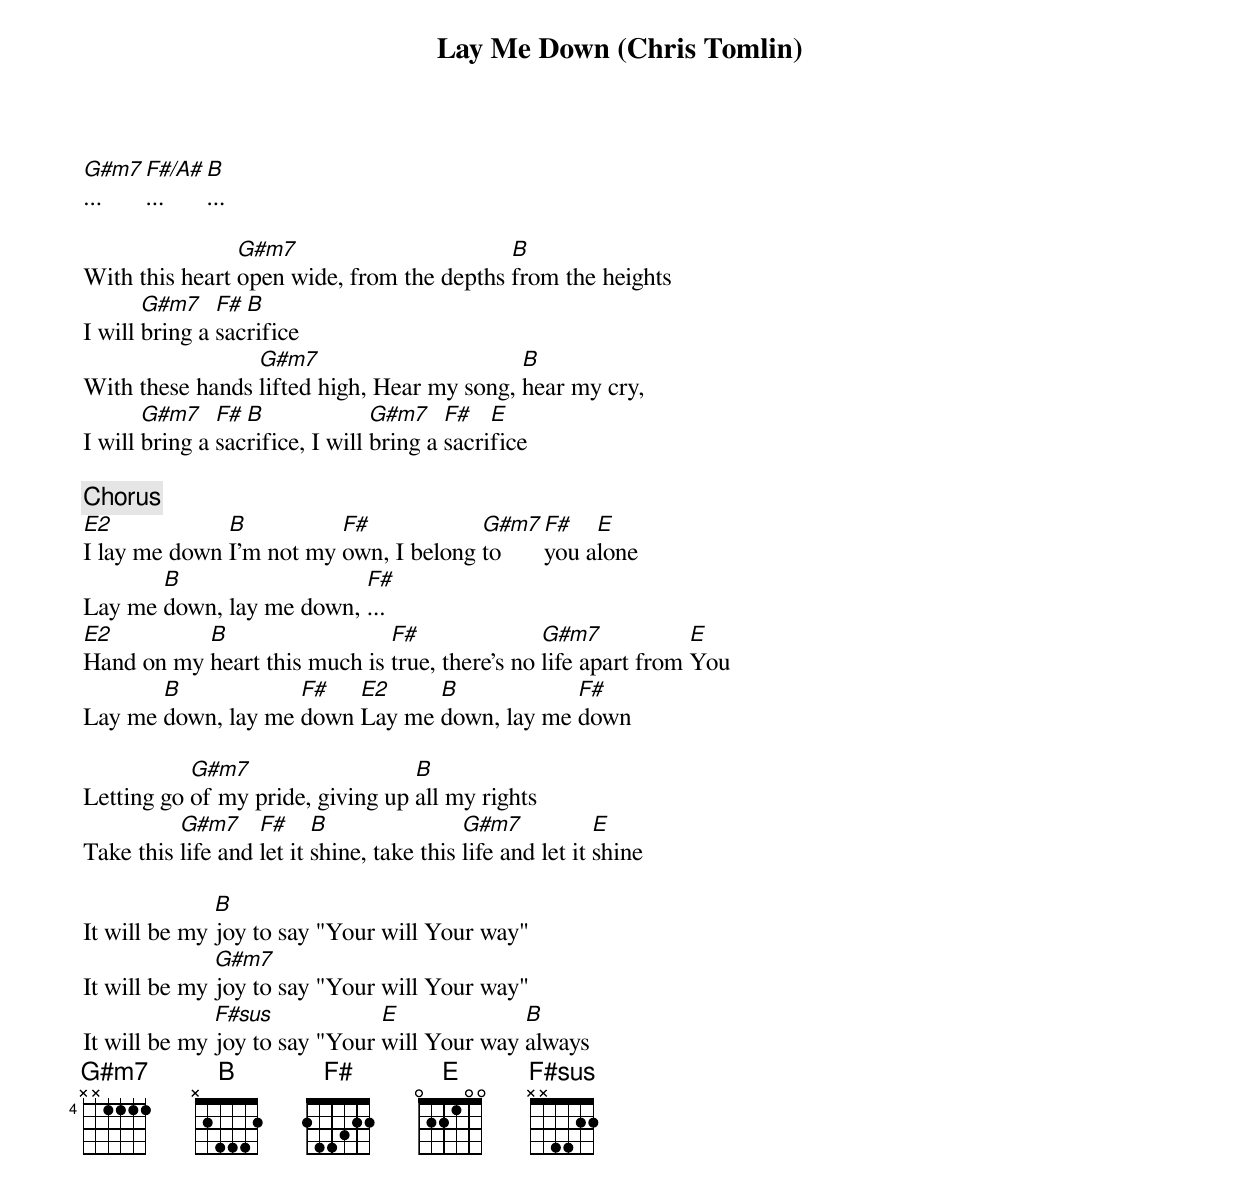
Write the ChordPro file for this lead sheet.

{Title: Lay Me Down (Chris Tomlin)}
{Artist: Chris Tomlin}
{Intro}
[G#m7]... [F#/A#]... [B]...

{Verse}
With this heart [G#m7]open wide, from the depths [B]from the heights
I will [G#m7]bring a [F#]sac[B]rifice
With these hands [G#m7]lifted high, Hear my song, [B]hear my cry,
I will [G#m7]bring a [F#]sac[B]rifice, I will [G#m7]bring a [F#]sacri[E]fice

{Chorus}
[E2]I lay me down [B]I’m not my [F#]own, I belong [G#m7]to [F#]you a[E]lone
Lay me [B]down, lay me down, [F#]...
[E2]Hand on my [B]heart this much is [F#]true, there’s no [G#m7]life apart from [E]You
Lay me [B]down, lay me [F#]down [E2]Lay me [B]down, lay me [F#]down

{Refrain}
Letting go [G#m7]of my pride, giving up [B]all my rights
Take this [G#m7]life and [F#]let it [B]shine, take this [G#m7]life and let it [E]shine

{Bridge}
It will be my [B]joy to say "Your will Your way"
It will be my [G#m7]joy to say "Your will Your way"
It will be my [F#sus]joy to say "Your [E]will Your way [B]always
